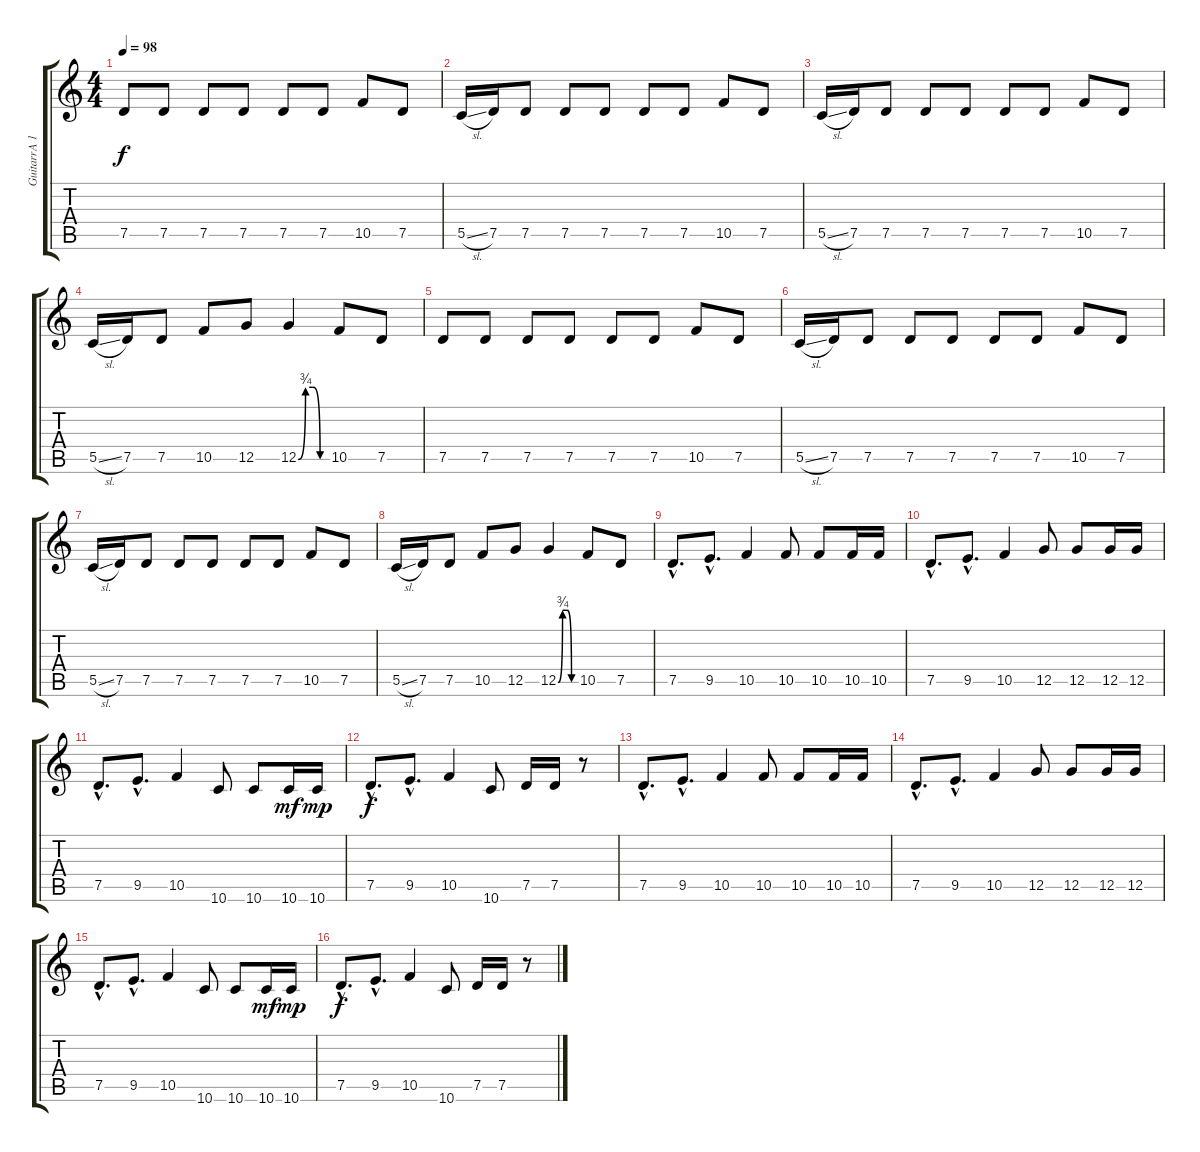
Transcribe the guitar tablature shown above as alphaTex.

\track ("GuitarrA 1" "GuitarrA 1") {instrument electricguitarjazz}
\staff {score tabs}
\tuning (D4 A3 F3 C3 G2 D2) {hide}
\ts (4 4)
\tempo 98
\clef g2
\ks c
7.5.8{dy f instrument overdrivenguitar} 7.5.8 7.5.8 7.5.8 7.5.8 7.5.8 10.5.8 7.5.8 |
5.5{sl}.16 7.5.16 7.5.8 7.5.8 7.5.8 7.5.8 7.5.8 10.5.8 7.5.8 |
5.5{sl}.16 7.5.16 7.5.8 7.5.8 7.5.8 7.5.8 7.5.8 10.5.8 7.5.8 |
5.5{sl}.16 7.5.16 7.5.8 10.5.8 12.5.8 12.5{be (custom 0 0 15 3 30 3 45 0 60 0)}.4 10.5.8 7.5.8 |
7.5.8{volume 9 instrument overdrivenguitar} 7.5.8 7.5.8 7.5.8 7.5.8 7.5.8 10.5.8 7.5.8 |
5.5{sl}.16 7.5.16 7.5.8 7.5.8 7.5.8 7.5.8 7.5.8 10.5.8 7.5.8 |
5.5{sl}.16 7.5.16 7.5.8 7.5.8 7.5.8 7.5.8 7.5.8 10.5.8 7.5.8 |
5.5{sl}.16 7.5.16 7.5.8 10.5.8 12.5.8 12.5{be (custom 0 0 15 3 30 3 45 0 60 0)}.4{volume 14} 10.5.8 7.5.8 |
7.5{hac}.8{d volume 14 balance 10 instrument electricguitarjazz} 9.5{hac}.8{d} 10.5.4 10.5.8 10.5.8 10.5.16 10.5.16 |
7.5{hac}.8{d} 9.5{hac}.8{d} 10.5.4 12.5.8 12.5.8 12.5.16 12.5.16 |
7.5{hac}.8{d} 9.5{hac}.8{d} 10.5.4 10.6.8 10.6.8 10.6.16{dy mf} 10.6.16{dy mp} |
7.5{hac}.8{d dy f} 9.5{hac}.8{d} 10.5.4 10.6.8 7.5.16 7.5.16 r.8 |
7.5{hac}.8{d} 9.5{hac}.8{d} 10.5.4 10.5.8 10.5.8 10.5.16 10.5.16 |
7.5{hac}.8{d} 9.5{hac}.8{d} 10.5.4 12.5.8 12.5.8 12.5.16 12.5.16 |
7.5{hac}.8{d} 9.5{hac}.8{d} 10.5.4 10.6.8 10.6.8 10.6.16{dy mf} 10.6.16{dy mp} |
7.5{hac}.8{d dy f} 9.5{hac}.8{d} 10.5.4 10.6.8 7.5.16 7.5.16 r.8
